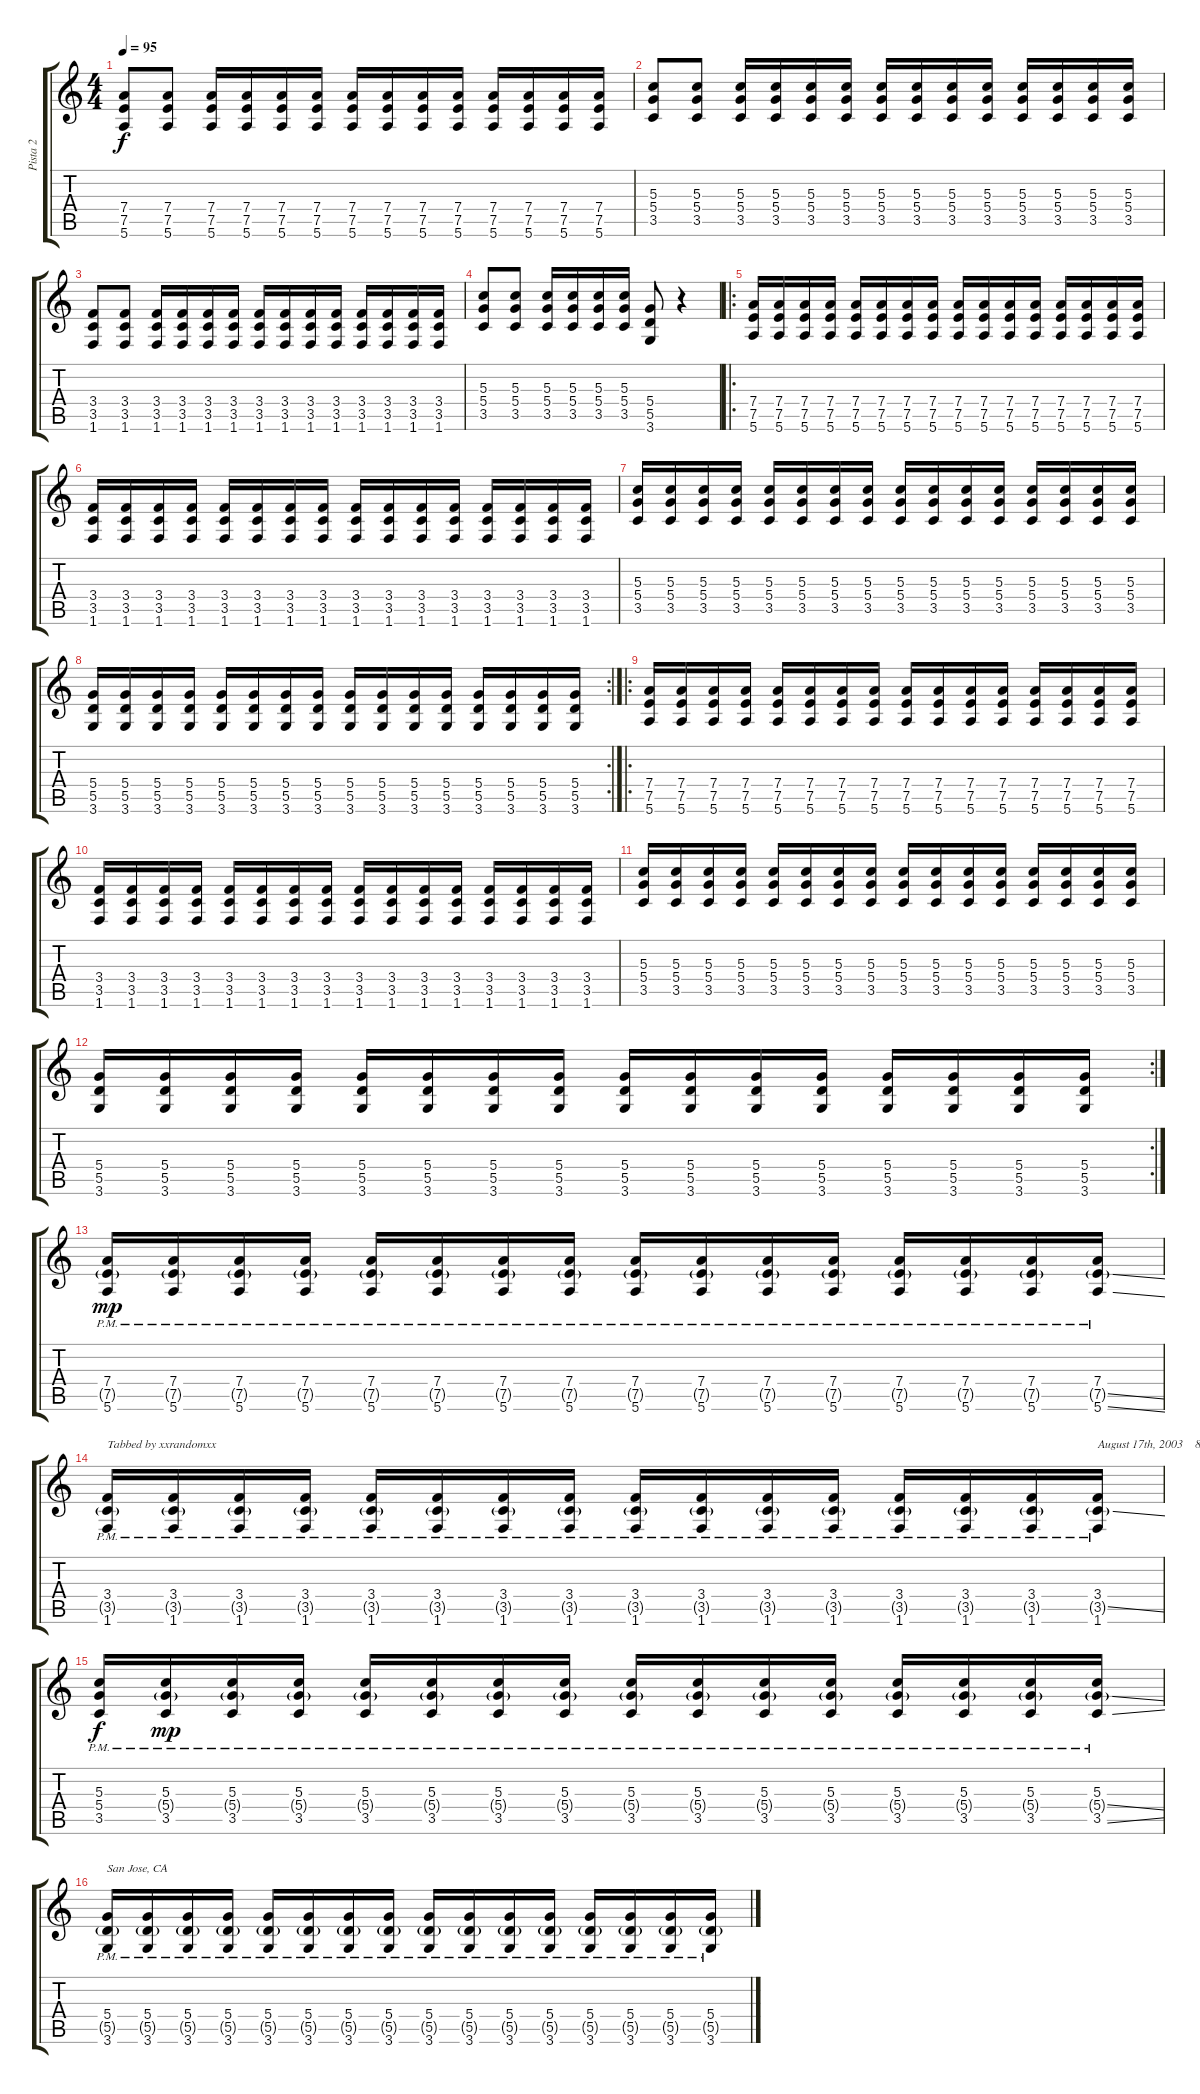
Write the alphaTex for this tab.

\track ("Pista 2" "Pista 2") {instrument distortionguitar}
\staff {score tabs}
\tuning (E4 B3 G3 D3 A2 E2) {hide}
\ts (4 4)
\tempo 95
\clef g2
\ks c
(7.4 7.5 5.6).8{dy f} (7.4 7.5 5.6).8 (7.4 7.5 5.6).16 (7.4 7.5 5.6).16 (7.4 7.5 5.6).16 (7.4 7.5 5.6).16 (7.4 7.5 5.6).16 (7.4 7.5 5.6).16 (7.4 7.5 5.6).16 (7.4 7.5 5.6).16 (7.4 7.5 5.6).16 (7.4 7.5 5.6).16 (7.4 7.5 5.6).16 (7.4 7.5 5.6).16 |
(5.3 5.4 3.5).8 (5.3 5.4 3.5).8 (5.3 5.4 3.5).16 (5.3 5.4 3.5).16 (5.3 5.4 3.5).16 (5.3 5.4 3.5).16 (5.3 5.4 3.5).16 (5.3 5.4 3.5).16 (5.3 5.4 3.5).16 (5.3 5.4 3.5).16 (5.3 5.4 3.5).16 (5.3 5.4 3.5).16 (5.3 5.4 3.5).16 (5.3 5.4 3.5).16 |
(3.4 3.5 1.6).8 (3.4 3.5 1.6).8 (3.4 3.5 1.6).16 (3.4 3.5 1.6).16 (3.4 3.5 1.6).16 (3.4 3.5 1.6).16 (3.4 3.5 1.6).16 (3.4 3.5 1.6).16 (3.4 3.5 1.6).16 (3.4 3.5 1.6).16 (3.4 3.5 1.6).16 (3.4 3.5 1.6).16 (3.4 3.5 1.6).16 (3.4 3.5 1.6).16 |
(5.3 5.4 3.5).8 (5.3 5.4 3.5).8 (5.3 5.4 3.5).16 (5.3 5.4 3.5).16 (5.3 5.4 3.5).16 (5.3 5.4 3.5).16 (5.4 5.5 3.6).8 r.4 |
\ro
(7.4 7.5 5.6).16 (7.4 7.5 5.6).16 (7.4 7.5 5.6).16 (7.4 7.5 5.6).16 (7.4 7.5 5.6).16 (7.4 7.5 5.6).16 (7.4 7.5 5.6).16 (7.4 7.5 5.6).16 (7.4 7.5 5.6).16 (7.4 7.5 5.6).16 (7.4 7.5 5.6).16 (7.4 7.5 5.6).16 (7.4 7.5 5.6).16 (7.4 7.5 5.6).16 (7.4 7.5 5.6).16 (7.4 7.5 5.6).16 |
(3.4 3.5 1.6).16 (3.4 3.5 1.6).16 (3.4 3.5 1.6).16 (3.4 3.5 1.6).16 (3.4 3.5 1.6).16 (3.4 3.5 1.6).16 (3.4 3.5 1.6).16 (3.4 3.5 1.6).16 (3.4 3.5 1.6).16 (3.4 3.5 1.6).16 (3.4 3.5 1.6).16 (3.4 3.5 1.6).16 (3.4 3.5 1.6).16 (3.4 3.5 1.6).16 (3.4 3.5 1.6).16 (3.4 3.5 1.6).16 |
(5.3 5.4 3.5).16 (5.3 5.4 3.5).16 (5.3 5.4 3.5).16 (5.3 5.4 3.5).16 (5.3 5.4 3.5).16 (5.3 5.4 3.5).16 (5.3 5.4 3.5).16 (5.3 5.4 3.5).16 (5.3 5.4 3.5).16 (5.3 5.4 3.5).16 (5.3 5.4 3.5).16 (5.3 5.4 3.5).16 (5.3 5.4 3.5).16 (5.3 5.4 3.5).16 (5.3 5.4 3.5).16 (5.3 5.4 3.5).16 |
\rc 2
(5.4 5.5 3.6).16 (5.4 5.5 3.6).16 (5.4 5.5 3.6).16 (5.4 5.5 3.6).16 (5.4 5.5 3.6).16 (5.4 5.5 3.6).16 (5.4 5.5 3.6).16 (5.4 5.5 3.6).16 (5.4 5.5 3.6).16 (5.4 5.5 3.6).16 (5.4 5.5 3.6).16 (5.4 5.5 3.6).16 (5.4 5.5 3.6).16 (5.4 5.5 3.6).16 (5.4 5.5 3.6).16 (5.4 5.5 3.6).16 |
\ro
(7.4 7.5 5.6).16 (7.4 7.5 5.6).16 (7.4 7.5 5.6).16 (7.4 7.5 5.6).16 (7.4 7.5 5.6).16 (7.4 7.5 5.6).16 (7.4 7.5 5.6).16 (7.4 7.5 5.6).16 (7.4 7.5 5.6).16 (7.4 7.5 5.6).16 (7.4 7.5 5.6).16 (7.4 7.5 5.6).16 (7.4 7.5 5.6).16 (7.4 7.5 5.6).16 (7.4 7.5 5.6).16 (7.4 7.5 5.6).16 |
(3.4 3.5 1.6).16 (3.4 3.5 1.6).16 (3.4 3.5 1.6).16 (3.4 3.5 1.6).16 (3.4 3.5 1.6).16 (3.4 3.5 1.6).16 (3.4 3.5 1.6).16 (3.4 3.5 1.6).16 (3.4 3.5 1.6).16 (3.4 3.5 1.6).16 (3.4 3.5 1.6).16 (3.4 3.5 1.6).16 (3.4 3.5 1.6).16 (3.4 3.5 1.6).16 (3.4 3.5 1.6).16 (3.4 3.5 1.6).16 |
(5.3 5.4 3.5).16 (5.3 5.4 3.5).16 (5.3 5.4 3.5).16 (5.3 5.4 3.5).16 (5.3 5.4 3.5).16 (5.3 5.4 3.5).16 (5.3 5.4 3.5).16 (5.3 5.4 3.5).16 (5.3 5.4 3.5).16 (5.3 5.4 3.5).16 (5.3 5.4 3.5).16 (5.3 5.4 3.5).16 (5.3 5.4 3.5).16 (5.3 5.4 3.5).16 (5.3 5.4 3.5).16 (5.3 5.4 3.5).16 |
\rc 2
(5.4 5.5 3.6).16 (5.4 5.5 3.6).16 (5.4 5.5 3.6).16 (5.4 5.5 3.6).16 (5.4 5.5 3.6).16 (5.4 5.5 3.6).16 (5.4 5.5 3.6).16 (5.4 5.5 3.6).16 (5.4 5.5 3.6).16 (5.4 5.5 3.6).16 (5.4 5.5 3.6).16 (5.4 5.5 3.6).16 (5.4 5.5 3.6).16 (5.4 5.5 3.6).16 (5.4 5.5 3.6).16 (5.4 5.5 3.6).16 |
(7.4{pm} 7.5{g pm} 5.6{pm}).16{dy mp} (7.4{pm} 7.5{g pm} 5.6{pm}).16 (7.4{pm} 7.5{g pm} 5.6{pm}).16 (7.4{pm} 7.5{g pm} 5.6{pm}).16 (7.4{pm} 7.5{g pm} 5.6{pm}).16 (7.4{pm} 7.5{g pm} 5.6{pm}).16 (7.4{pm} 7.5{g pm} 5.6{pm}).16 (7.4{pm} 7.5{g pm} 5.6{pm}).16 (7.4{pm} 7.5{g pm} 5.6{pm}).16 (7.4{pm} 7.5{g pm} 5.6{pm}).16 (7.4{pm} 7.5{g pm} 5.6{pm}).16 (7.4{pm} 7.5{g pm} 5.6{pm}).16 (7.4{pm} 7.5{g pm} 5.6{pm}).16 (7.4{pm} 7.5{g pm} 5.6{pm}).16 (7.4{pm} 7.5{g pm} 5.6{pm}).16 (7.4{pm} 7.5{ss g pm} 5.6{ss pm}).16 |
(3.4{pm} 3.5{g pm} 1.6{pm}).16{txt "Tabbed by xxrandomxx"} (3.4{pm} 3.5{g pm} 1.6{pm}).16 (3.4{pm} 3.5{g pm} 1.6{pm}).16 (3.4{pm} 3.5{g pm} 1.6{pm}).16 (3.4{pm} 3.5{g pm} 1.6{pm}).16 (3.4{pm} 3.5{g pm} 1.6{pm}).16 (3.4{pm} 3.5{g pm} 1.6{pm}).16 (3.4{pm} 3.5{g pm} 1.6{pm}).16 (3.4{pm} 3.5{g pm} 1.6{pm}).16 (3.4{pm} 3.5{g pm} 1.6{pm}).16 (3.4{pm} 3.5{g pm} 1.6{pm}).16 (3.4{pm} 3.5{g pm} 1.6{pm}).16 (3.4{pm} 3.5{g pm} 1.6{pm}).16 (3.4{pm} 3.5{g pm} 1.6{pm}).16 (3.4{pm} 3.5{g pm} 1.6{pm}).16 (3.4{pm} 3.5{ss g pm} 1.6{pm}).16{txt "August 17th, 2003    8:22 PM"} |
(5.3{pm} 5.4{pm} 3.5{pm}).16{dy f} (5.3{pm} 5.4{g pm} 3.5{pm}).16{dy mp} (5.3{pm} 5.4{g pm} 3.5{pm}).16 (5.3{pm} 5.4{g pm} 3.5{pm}).16 (5.3{pm} 5.4{g pm} 3.5{pm}).16 (5.3{pm} 5.4{g pm} 3.5{pm}).16 (5.3{pm} 5.4{g pm} 3.5{pm}).16 (5.3{pm} 5.4{g pm} 3.5{pm}).16 (5.3{pm} 5.4{g pm} 3.5{pm}).16 (5.3{pm} 5.4{g pm} 3.5{pm}).16 (5.3{pm} 5.4{g pm} 3.5{pm}).16 (5.3{pm} 5.4{g pm} 3.5{pm}).16 (5.3{pm} 5.4{g pm} 3.5{pm}).16 (5.3{pm} 5.4{g pm} 3.5{pm}).16 (5.3{pm} 5.4{g pm} 3.5{pm}).16 (5.3{pm} 5.4{ss g pm} 3.5{ss pm}).16 |
(5.4{pm} 5.5{g pm} 3.6{pm}).16{txt "San Jose, CA"} (5.4{pm} 5.5{g pm} 3.6{pm}).16 (5.4{pm} 5.5{g pm} 3.6{pm}).16 (5.4{pm} 5.5{g pm} 3.6{pm}).16 (5.4{pm} 5.5{g pm} 3.6{pm}).16 (5.4{pm} 5.5{g pm} 3.6{pm}).16 (5.4{pm} 5.5{g pm} 3.6{pm}).16 (5.4{pm} 5.5{g pm} 3.6{pm}).16 (5.4{pm} 5.5{g pm} 3.6{pm}).16 (5.4{pm} 5.5{g pm} 3.6{pm}).16 (5.4{pm} 5.5{g pm} 3.6{pm}).16 (5.4{pm} 5.5{g pm} 3.6{pm}).16 (5.4{pm} 5.5{g pm} 3.6{pm}).16 (5.4{pm} 5.5{g pm} 3.6{pm}).16 (5.4{pm} 5.5{g pm} 3.6{pm}).16 (5.4{pm} 5.5{ss g pm} 3.6{ss pm}).16
